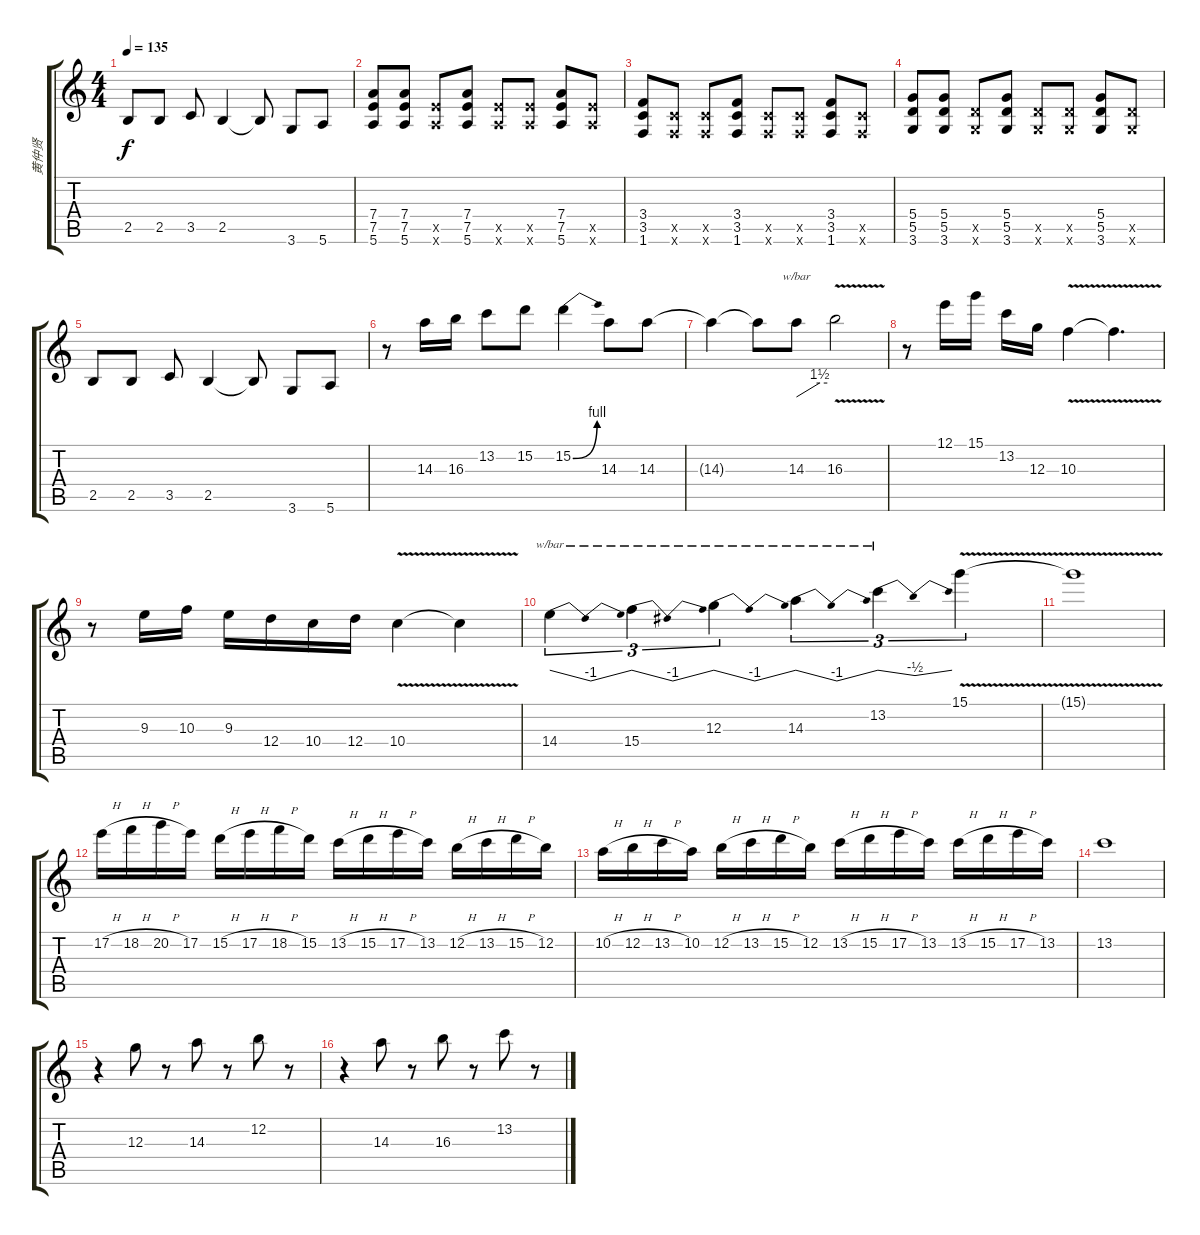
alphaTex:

\track ("黄仲贤" "黄仲贤") {instrument overdrivenguitar}
\staff {score tabs}
\tuning (E4 B3 G3 D3 A2 E2) {hide}
\ts (4 4)
\tempo 135
\clef g2
\ks c
2.5.8{dy f} 2.5.8 3.5.8 2.5.4 2.5{t}.8 3.6.8 5.6.8 |
(7.4 7.5 5.6).8 (7.4 7.5 5.6).8 (7.5{x} 5.6{x}).8 (7.4 7.5 5.6).8 (7.5{x} 5.6{x}).8 (7.5{x} 5.6{x}).8 (7.4 7.5 5.6).8 (7.5{x} 5.6{x}).8 |
(3.4 3.5 1.6).8 (3.5{x} 1.6{x}).8 (3.5{x} 1.6{x}).8 (3.4 3.5 1.6).8 (3.5{x} 1.6{x}).8 (3.5{x} 1.6{x}).8 (3.4 3.5 1.6).8 (3.5{x} 1.6{x}).8 |
(5.4 5.5 3.6).8 (5.4 5.5 3.6).8 (5.5{x} 3.6{x}).8 (5.4 5.5 3.6).8 (5.5{x} 3.6{x}).8 (5.5{x} 3.6{x}).8 (5.4 5.5 3.6).8 (5.5{x} 3.6{x}).8 |
2.5.8 2.5.8 3.5.8 2.5.4 2.5{t}.8 3.6.8 5.6.8 |
r.8 14.3.16{volume 14} 16.3.16 13.2.8 15.2.8 15.2{be (bend 0 0 60 4)}.4 14.3.8 14.3.8 |
14.3{t}.4 14.3{t}.8 14.3.8{tbe (custom default 0 0 45 6 60 6)} 16.3{v}.2 |
r.8 12.1.16 15.1.16 13.2.16 12.3.16 10.3{v}.4 10.3{t}.4{d} |
r.8 9.3.16 10.3.16 9.3.16 12.4.16 10.4.16 12.4.16 10.4{v}.4 10.4{t}.4 |
14.4.4{tu (3 2) tbe (dip default 0 0 30 -4 60 0)} 15.4.4{tu (3 2) tbe (dip default 0 0 30 -4 60 0)} 12.3.4{tu (3 2) tbe (dip default 0 0 30 -4 60 0)} 14.3.4{tu (3 2) tbe (dip default 0 0 30 -4 60 0)} 13.2.4{tu (3 2) tbe (dip default 0 0 30 -2 60 0)} 15.1{v}.4{tu (3 2)} |
15.1{t}.1 |
17.2{h}.16 18.2{h}.16 20.2{h}.16 17.2.16 15.2{h}.16 17.2{h}.16 18.2{h}.16 15.2.16 13.2{h}.16 15.2{h}.16 17.2{h}.16 13.2.16 12.2{h}.16 13.2{h}.16 15.2{h}.16 12.2.16 |
10.2{h}.16 12.2{h}.16 13.2{h}.16 10.2.16 12.2{h}.16 13.2{h}.16 15.2{h}.16 12.2.16 13.2{h}.16 15.2{h}.16 17.2{h}.16 13.2.16 13.2{h}.16 15.2{h}.16 17.2{h}.16 13.2.16 |
13.2.1 |
r.4 12.3.8{volume 11} r.8 14.3.8 r.8 12.2.8 r.8 |
r.4 14.3.8 r.8 16.3.8 r.8 13.2.8 r.8
